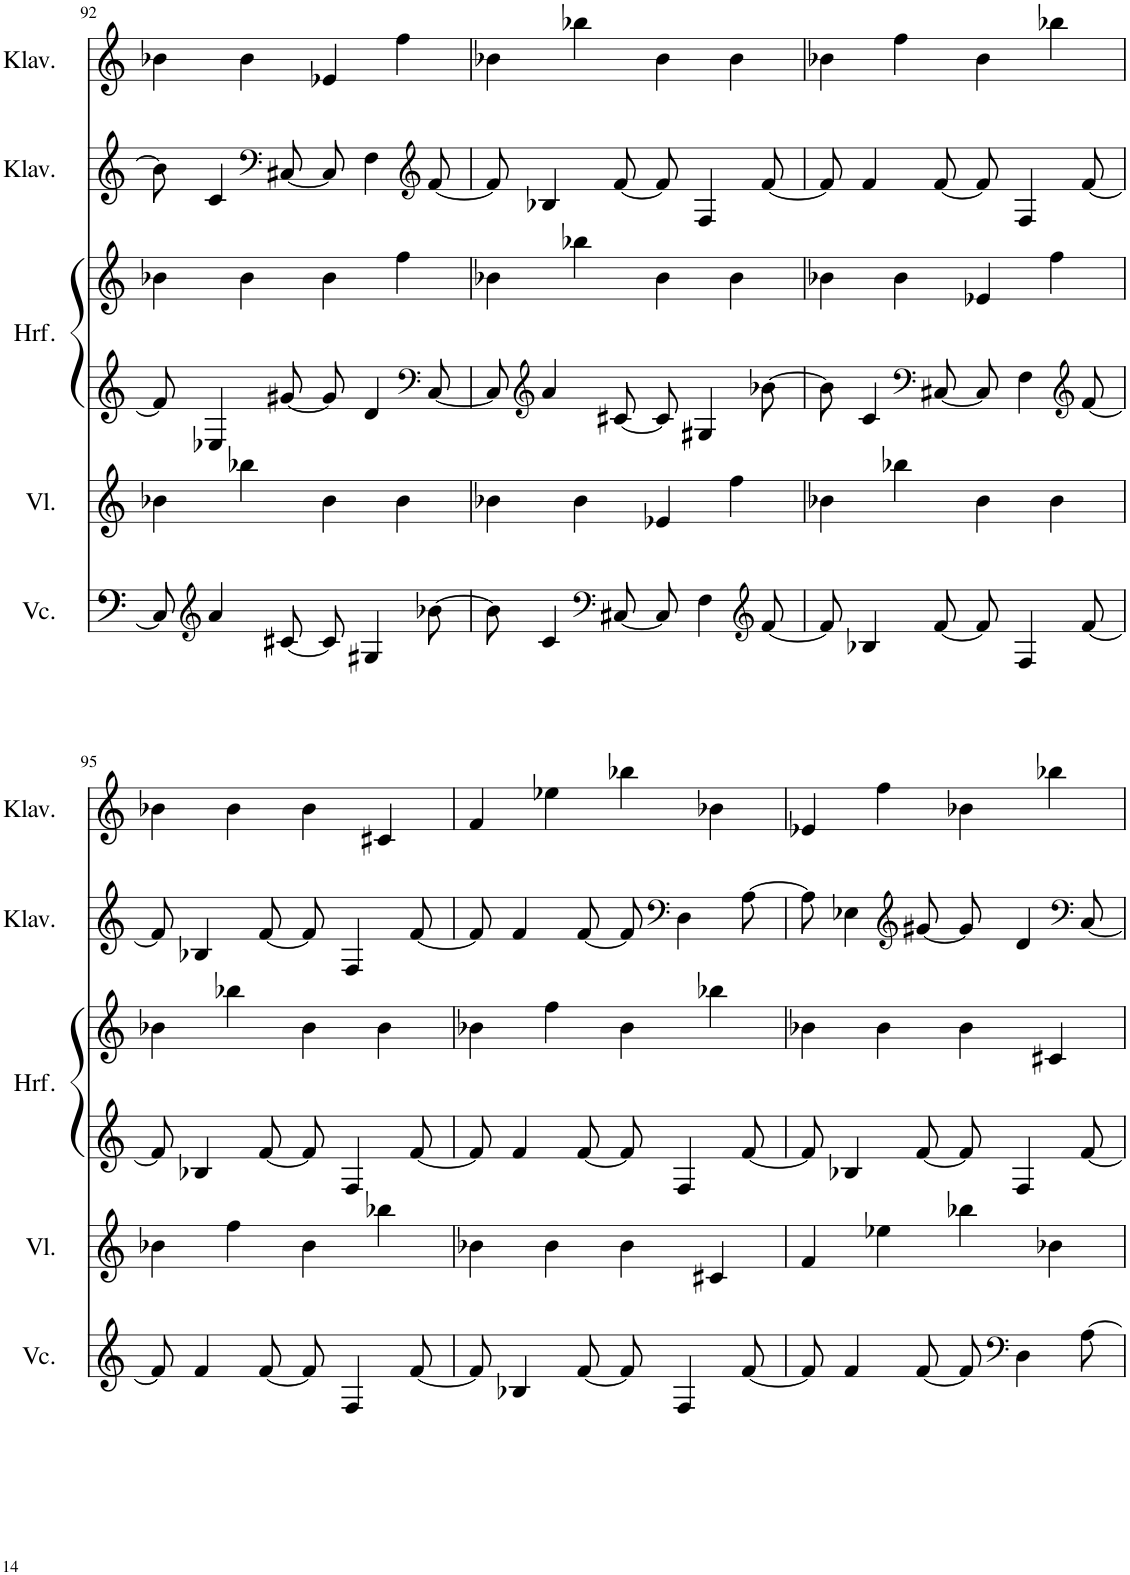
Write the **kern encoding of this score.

**kern	**kern	**kern	**kern	**kern	**kern
*part5	*part4	*part3	*part3	*part2	*part1
*staff6	*staff5	*staff4	*staff3	*staff2	*staff1
*I"Violoncello	*I"Violine	*I"Harfe	*	*I"Klavier	*I"Klavier
*I'Vc.	*I'Vl.	*I'Hrf.	*	*I'Klav.	*I'Klav.
!!LO:PB:g=z
*clefF4	*clefG2	*clefG2	*clefG2	*clefG2	*clefG2
*k[]	*k[]	*k[]	*k[]	*k[]	*k[]
*M4/4	*M4/4	*M4/4	*M4/4	*M4/4	*M4/4
=92	=92	=92	=92	=92	=92
8C/]	4b-X\	8f/]	4b-X\	8b-\]	4b-X\
*clefG2	*	*	*	*	*
4a/	.	4E-X/	.	4c/	.
.	4bb-X\	.	4b-\	.	4b-\
*	*	*	*	*clefF4	*
[8c#X/	.	[8g#X/	.	[8C#X/	.
8c#/]	4b-\	8g#/]	4b-\	8C#/]	4e-X/
4G#X/	.	4d/	.	4F\	.
.	4b-\	.	4ff\	.	4ff\
*	*	*clefF4	*	*clefG2	*
[8b-X\	.	[8C/	.	[8f/	.
=93	=93	=93	=93	=93	=93
8b-\]	4b-X\	8C/]	4b-X\	8f/]	4b-X\
*	*	*clefG2	*	*	*
4c/	.	4a/	.	4B-X/	.
.	4b-\	.	4bb-X\	.	4bb-X\
*clefF4	*	*	*	*	*
[8C#X/	.	[8c#X/	.	[8f/	.
8C#/]	4e-X/	8c#/]	4b-\	8f/]	4b-\
4F\	.	4G#X/	.	4F/	.
.	4ff\	.	4b-\	.	4b-\
*clefG2	*	*	*	*	*
[8f/	.	[8b-X\	.	[8f/	.
=94	=94	=94	=94	=94	=94
8f/]	4b-X\	8b-\]	4b-X\	8f/]	4b-X\
4B-X/	.	4c/	.	4f/	.
.	4bb-X\	.	4b-\	.	4ff\
*	*	*clefF4	*	*	*
[8f/	.	[8C#X/	.	[8f/	.
8f/]	4b-\	8C#/]	4e-X/	8f/]	4b-\
4F/	.	4F\	.	4F/	.
.	4b-\	.	4ff\	.	4bb-X\
*	*	*clefG2	*	*	*
[8f/	.	[8f/	.	[8f/	.
!!LO:LB:g=z
=95	=95	=95	=95	=95	=95
8f/]	4b-X\	8f/]	4b-X\	8f/]	4b-X\
4f/	.	4B-X/	.	4B-X/	.
.	4ff\	.	4bb-X\	.	4b-\
[8f/	.	[8f/	.	[8f/	.
8f/]	4b-\	8f/]	4b-\	8f/]	4b-\
4F/	.	4F/	.	4F/	.
.	4bb-X\	.	4b-\	.	4c#X/
[8f/	.	[8f/	.	[8f/	.
=96	=96	=96	=96	=96	=96
8f/]	4b-X\	8f/]	4b-X\	8f/]	4f/
4B-X/	.	4f/	.	4f/	.
.	4b-\	.	4ff\	.	4ee-X\
[8f/	.	[8f/	.	[8f/	.
8f/]	4b-\	8f/]	4b-\	8f/]	4bb-X\
*	*	*	*	*clefF4	*
4F/	.	4F/	.	4D\	.
.	4c#X/	.	4bb-X\	.	4b-X\
[8f/	.	[8f/	.	[8A\	.
=97	=97	=97	=97	=97	=97
8f/]	4f/	8f/]	4b-X\	8A\]	4e-X/
4f/	.	4B-X/	.	4E-X\	.
.	4ee-X\	.	4b-\	.	4ff\
*	*	*	*	*clefG2	*
[8f/	.	[8f/	.	[8g#X/	.
8f/]	4bb-X\	8f/]	4b-\	8g#/]	4b-X\
*clefF4	*	*	*	*	*
4D\	.	4F/	.	4d/	.
.	4b-X\	.	4c#X/	.	4bb-X\
*	*	*	*	*clefF4	*
[8A\	.	[8f/	.	[8C/	.
=	=	=	=	=	=
*-	*-	*-	*-	*-	*-
